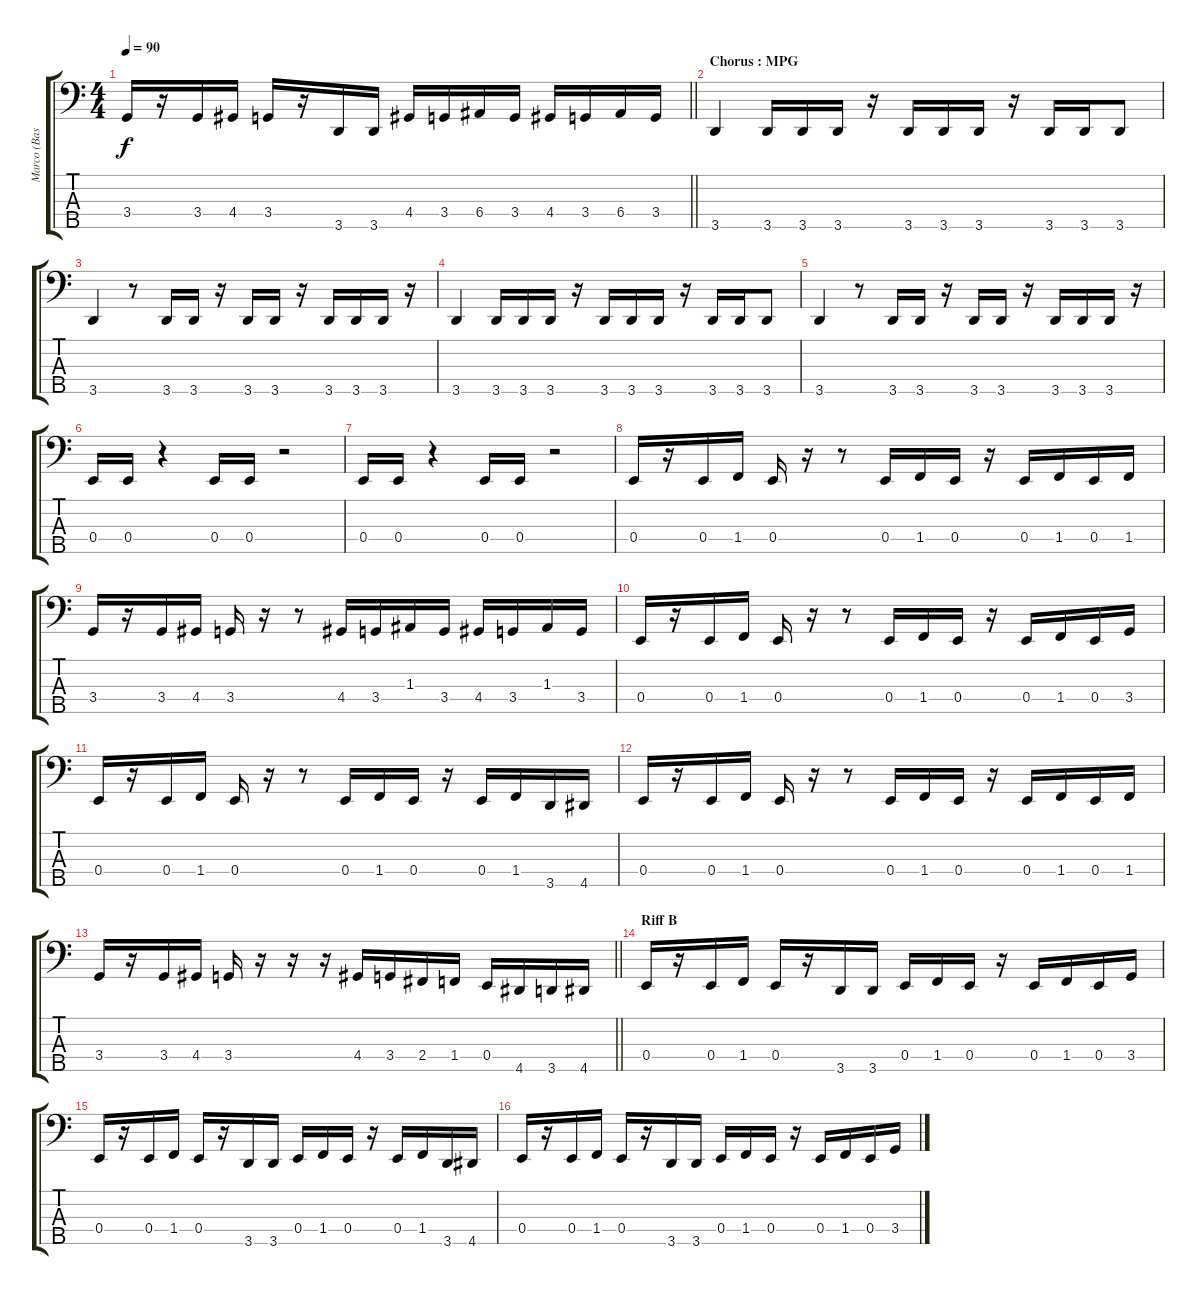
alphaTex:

\track ("Marco (Bass - BEADG)" "Marco (Bas") {instrument electricbasspick}
\staff {score tabs}
\tuning (G2 D2 A1 E1 B0) {hide}
\ts (4 4)
\tempo 90
\clef f4
\barLineRight lightlight
\ks c
3.4.16{dy f} r.16 3.4.16 4.4.16 3.4.16 r.16 3.5.16 3.5.16 4.4.16 3.4.16 6.4.16 3.4.16 4.4.16 3.4.16 6.4.16 3.4.16 |
\section ("" "Chorus : MPG")
3.5.4 3.5.16 3.5.16 3.5.16 r.16 3.5.16 3.5.16 3.5.16 r.16 3.5.16 3.5.16 3.5.8 |
3.5.4 r.8 3.5.16 3.5.16 r.16 3.5.16 3.5.16 r.16 3.5.16 3.5.16 3.5.16 r.16 |
3.5.4 3.5.16 3.5.16 3.5.16 r.16 3.5.16 3.5.16 3.5.16 r.16 3.5.16 3.5.16 3.5.8 |
3.5.4 r.8 3.5.16 3.5.16 r.16 3.5.16 3.5.16 r.16 3.5.16 3.5.16 3.5.16 r.16 |
0.4.16 0.4.16 r.4 0.4.16 0.4.16 r.2 |
0.4.16 0.4.16 r.4 0.4.16 0.4.16 r.2 |
0.4.16 r.16 0.4.16 1.4.16 0.4.16 r.16 r.8 0.4.16 1.4.16 0.4.16 r.16 0.4.16 1.4.16 0.4.16 1.4.16 |
3.4.16 r.16 3.4.16 4.4.16 3.4.16 r.16 r.8 4.4.16 3.4.16 1.3.16 3.4.16 4.4.16 3.4.16 1.3.16 3.4.16 |
0.4.16 r.16 0.4.16 1.4.16 0.4.16 r.16 r.8 0.4.16 1.4.16 0.4.16 r.16 0.4.16 1.4.16 0.4.16 3.4.16 |
0.4.16 r.16 0.4.16 1.4.16 0.4.16 r.16 r.8 0.4.16 1.4.16 0.4.16 r.16 0.4.16 1.4.16 3.5.16 4.5.16 |
0.4.16 r.16 0.4.16 1.4.16 0.4.16 r.16 r.8 0.4.16 1.4.16 0.4.16 r.16 0.4.16 1.4.16 0.4.16 1.4.16 |
\barLineRight lightlight
3.4.16 r.16 3.4.16 4.4.16 3.4.16 r.16 r.16 r.16 4.4.16 3.4.16 2.4.16 1.4.16 0.4.16 4.5.16 3.5.16 4.5.16 |
\section ("" "Riff B")
0.4.16 r.16 0.4.16 1.4.16 0.4.16 r.16 3.5.16 3.5.16 0.4.16 1.4.16 0.4.16 r.16 0.4.16 1.4.16 0.4.16 3.4.16 |
0.4.16 r.16 0.4.16 1.4.16 0.4.16 r.16 3.5.16 3.5.16 0.4.16 1.4.16 0.4.16 r.16 0.4.16 1.4.16 3.5.16 4.5.16 |
0.4.16 r.16 0.4.16 1.4.16 0.4.16 r.16 3.5.16 3.5.16 0.4.16 1.4.16 0.4.16 r.16 0.4.16 1.4.16 0.4.16 3.4.16
